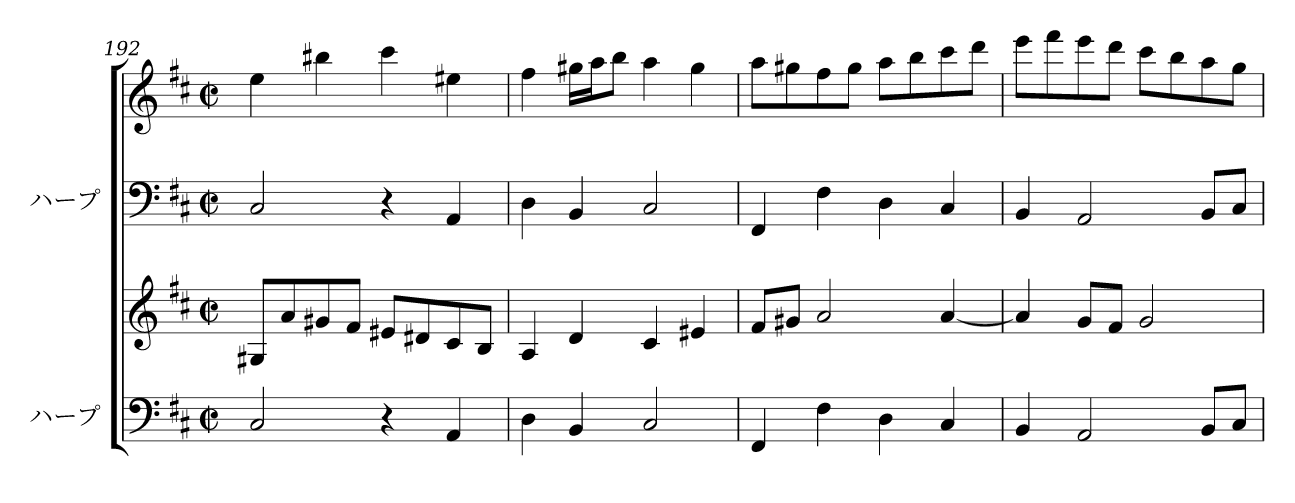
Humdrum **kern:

**kern	**kern	**kern	**kern
*part2	*part2	*part1	*part1
*staff4	*staff3	*staff2	*staff1
*I"ハープ	*	*I"ハープ	*
!!LO:LB:g=z
*clefF4	*clefG2	*clefF4	*clefG2
*k[f#c#]	*k[f#c#]	*k[f#c#]	*k[f#c#]
*M2/2	*M2/2	*M2/2	*M2/2
*met(c|)	*met(c|)	*met(c|)	*met(c|)
=192	=192	=192	=192
2C#/	8G#X/L	2C#/	4ee\
.	8a/	.	.
.	8g#X/	.	4bb#X\
.	8f#/J	.	.
4r	8e#X/L	4r	4ccc#\
.	8d#X/	.	.
4AA/	8c#/	4AA/	4ee#X\
.	8B/J	.	.
=193	=193	=193	=193
4D\	4A/	4D\	4ff#\
4BB/	4d/	4BB/	16gg#X\LL
.	.	.	16aa\J
.	.	.	8bb\J
2C#/	4c#/	2C#/	4aa\
.	4e#X/	.	4gg#\
=194	=194	=194	=194
4FF#/	8f#/L	4FF#/	8aa\L
.	8g#X/J	.	8gg#X\
4F#\	2a/	4F#\	8ff#\
.	.	.	8gg#\J
4D\	.	4D\	8aa\L
.	.	.	8bb\
4C#/	[4a/	4C#/	8ccc#\
.	.	.	8ddd\J
=195	=195	=195	=195
4BB/	4a/]	4BB/	8eee\L
.	.	.	8fff#\
2AA/	8g/L	2AA/	8eee\
.	8f#/J	.	8ddd\J
.	2g/	.	8ccc#\L
.	.	.	8bb\
8BB/L	.	8BB/L	8aa\
8C#/J	.	8C#/J	8gg\J
=	=	=	=
*-	*-	*-	*-
